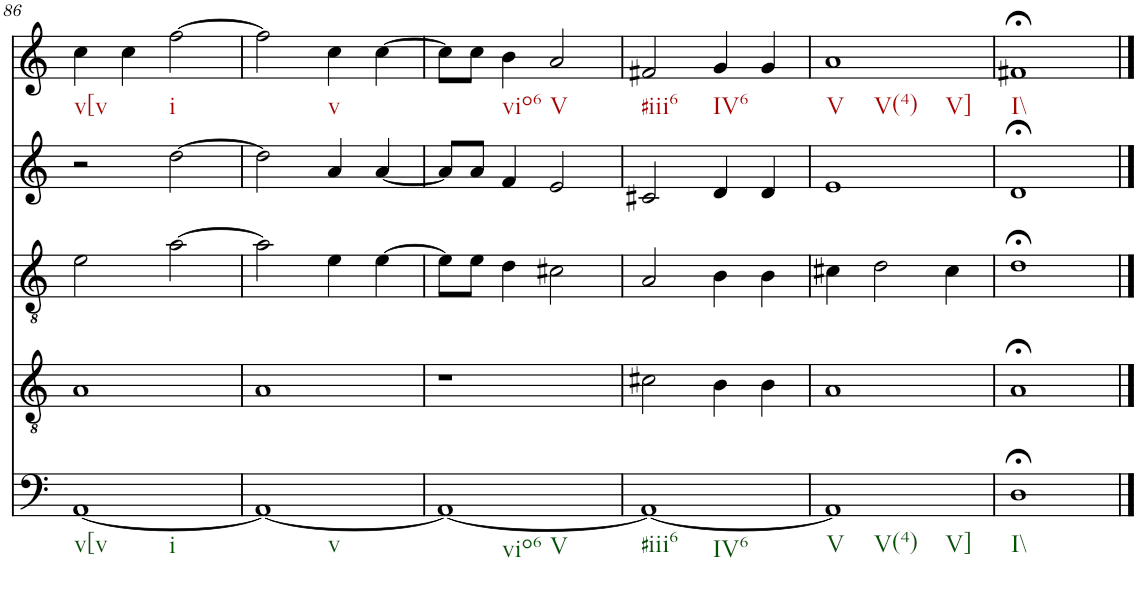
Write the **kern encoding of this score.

**kern	**kern	**kern	**kern	**kern
*part5	*part4	*part3	*part2	*part1
*staff5	*staff4	*staff3	*staff2	*staff1
*I"vox	*I"vox	*I"vox	*I"vox	*I"vox
!!LO:PB:g=z
*clefF4	*clefGv2	*clefGv2	*clefG2	*clefG2
*k[]	*k[]	*k[]	*k[]	*k[]
*M4/4	*M4/4	*M4/4	*M4/4	*M4/4
=86	=86	=86	=86	=86
[1AA	1A	2e\	2r	4cc\
.	.	.	.	4cc\
.	.	[2a\	[2dd\	[2ff\
=87	=87	=87	=87	=87
1AA_	1A	2a\]	2dd\]	2ff\]
.	.	4e\	4a/	4cc\
.	.	[4e\	[4a/	[4cc\
=88	=88	=88	=88	=88
1AA_	1r	8e\L]	8a/L]	8cc\L]
.	.	8e\J	8a/J	8cc\J
.	.	4d\	4f/	4b\
.	.	2c#X\	2e/	2a/
=89	=89	=89	=89	=89
1AA_	2c#X\	2A/	2c#X/	2f#X/
.	4B\	4B\	4d/	4g/
.	4B\	4B\	4d/	4g/
=90	=90	=90	=90	=90
1AA]	1A	4c#X\	1e	1a
.	.	2d\	.	.
.	.	4c#\	.	.
=91	=91	=91	=91	=91
1D;<	1A;<	1d;<	1d;<	1f#X;<
==	==	==	==	==
*-	*-	*-	*-	*-
